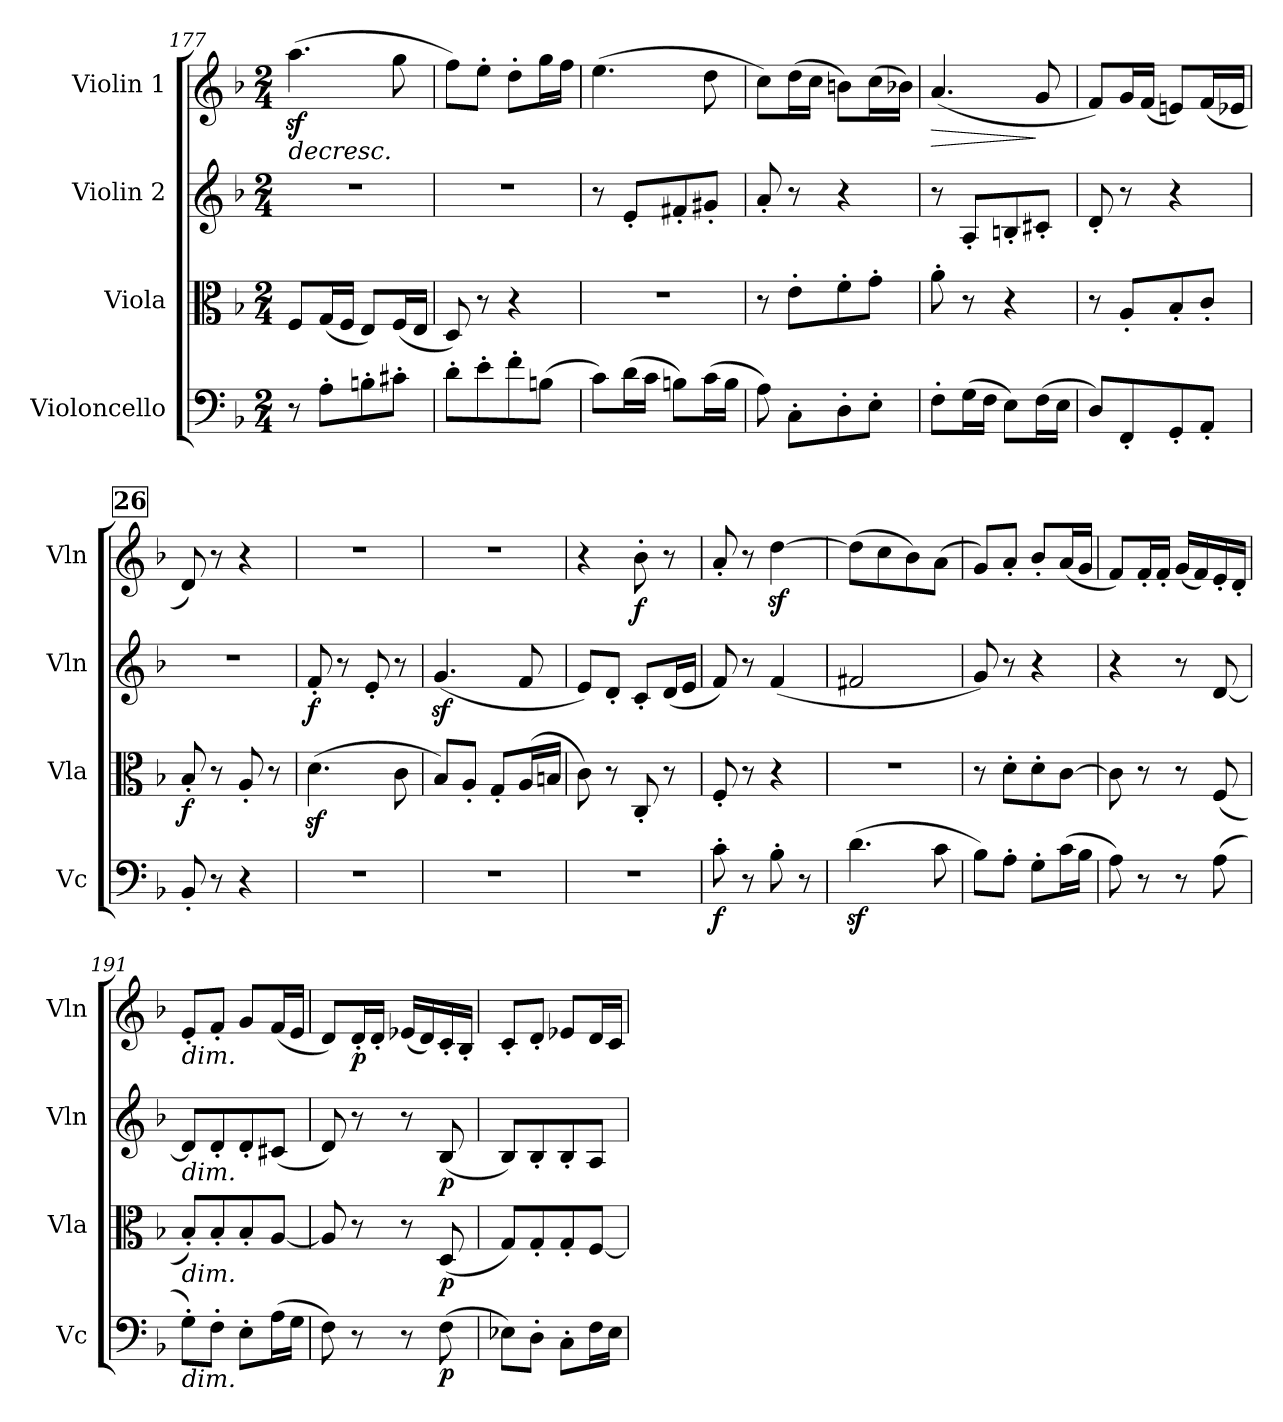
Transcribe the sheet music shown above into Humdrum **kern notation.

**kern	**dynam	**kern	**dynam	**kern	**dynam	**kern	**dynam
*part4	*part4	*part3	*part3	*part2	*part2	*part1	*part1
*staff4	*staff4	*staff3	*staff3	*staff2	*staff2	*staff1	*staff1
*I"Violoncello	*	*I"Viola	*	*I"Violin 2	*	*I"Violin 1	*
*I'Vc	*	*I'Vla	*	*I'Vln	*	*I'Vln	*
*clefF4	*	*clefC3	*	*clefG2	*	*clefG2	*
*k[b-]	*	*k[b-]	*	*k[b-]	*	*k[b-]	*
*M2/4	*	*M2/4	*	*M2/4	*	*M2/4	*
=177	=177	=177	=177	=177	=177	=177	=177
!	!	!	!	!	!	!	!LO:HP:b
8r	.	8F/L	.	2r	.	(4.aaz<\	>
8A'\L	.	(16G/L	.	.	.	.	.
.	.	16F/JJ	.	.	.	.	.
8Bn'\	.	8E/L)	.	.	.	.	.
8c#X'\J	.	(16F/L	.	.	.	8gg\	.
.	.	16E/JJ	.	.	.	.	.
=178	=178	=178	=178	=178	=178	=178	=178
8d'\L	.	8D/)	.	2r	.	8ff\L)	.
8e'\	.	8r	.	.	.	8ee'\J	.
8f'\	.	4r	.	.	.	8dd'\L	.
(8Bn\J	.	.	.	.	.	16gg\L	.
.	.	.	.	.	.	16ff\JJ	.
=179	=179	=179	=179	=179	=179	=179	=179
8c\L)	.	2r	.	8r	.	(4.ee\	.
(16d\L	.	.	.	8e'/L	.	.	.
16c\JJ	.	.	.	.	.	.	.
8Bn\L)	.	.	.	8f#X'/	.	.	.
(16c\L	.	.	.	8g#X'/J	.	8dd\	.
16B\JJ	.	.	.	.	.	.	.
!!LO:PB:g=z
=180	=180	=180	=180	=180	=180	=180	=180
8A\)	.	8r	.	8a'/	.	8cc\L)	.
8C'\L	.	8e'\L	.	8r	.	(16dd\L	.
.	.	.	.	.	.	16cc\JJ	.
8D'\	.	8f'\	.	4r	.	8bn\L)	.
8E'\J	.	8g'\J	.	.	.	(16cc\L	.
.	.	.	.	.	.	16b-X\JJ)	.
=181	=181	=181	=181	=181	=181	=181	=181
!	!	!	!	!	!	!	!LO:HP:b
8F'\L	.	8a'\	.	8r	.	(4.a/	>
(16G\L	.	8r	.	8A'/L	.	.	.
16F\JJ	.	.	.	.	.	.	.
8E\L)	.	4r	.	8Bn'/	.	.	.
(16F\L	.	.	.	8c#X'/J	.	8g/	]
16E\JJ	.	.	.	.	.	.	.
=182	=182	=182	=182	=182	=182	=182	=182
8D/L)	.	8r	.	8d'/	.	8f/L)	.
8FF'/	.	8A'/L	.	8r	.	16g/L	.
.	.	.	.	.	.	(16f/JJ	.
8GG'/	.	8B-'/	.	4r	.	8en/L)	.
8AA'/J	.	8c'/J	.	.	.	(16f/L	.
.	.	.	.	.	.	16e-X/JJ	.
!!LO:REH:place=s1:a:B:cj:fs=14:t=26
=183	=183	=183	=183	=183	=183	=183	=183
!	!	!	!LO:DY:b	!	!	!	!
8BB-'/	.	8B-'/	f	2r	.	8d/)	.
8r	.	8r	.	.	.	8r	.
4r	.	8A'/	.	.	.	4r	.
.	.	8r	.	.	.	.	.
=184	=184	=184	=184	=184	=184	=184	=184
!	!	!	!	!	!LO:DY:b	!	!
2r	.	(4.dz<\	.	8f'/	f	2r	.
.	.	.	.	8r	.	.	.
.	.	.	.	8e'/	.	.	.
.	.	8c\	.	8r	.	.	.
=185	=185	=185	=185	=185	=185	=185	=185
2r	.	8B-/L)	.	(4.gz</	.	2r	.
.	.	8A'/J	.	.	.	.	.
.	.	8G'/L	.	.	.	.	.
.	.	(16A/L	.	8f/	.	.	.
.	.	16Bn/JJ	.	.	.	.	.
=186	=186	=186	=186	=186	=186	=186	=186
2r	.	8c\)	.	8e/L)	.	4r	.
.	.	8r	.	8d'/J	.	.	.
!	!	!	!	!	!	!	!LO:DY:b
.	.	8C'/	.	8c'/L	.	8b-'\	f
.	.	8r	.	(16d/L	.	8r	.
.	.	.	.	16e/JJ	.	.	.
!!LO:LB:g=z
=187	=187	=187	=187	=187	=187	=187	=187
!	!LO:DY:b	!	!	!	!	!	!
8c'\	f	8F'/	.	8f/)	.	8a'/	.
8r	.	8r	.	8r	.	8r	.
8B-'\	.	4r	.	(4f/	.	[4ddz<\	.
8r	.	.	.	.	.	.	.
.	.	.	.	.	.	.	]
=188	=188	=188	=188	=188	=188	=188	=188
(4.dz<\	.	2r	.	2f#X/	.	(8dd\L]	.
.	.	.	.	.	.	8cc\	.
.	.	.	.	.	.	8b-\)	.
8c\	.	.	.	.	.	(8a\J	.
=189	=189	=189	=189	=189	=189	=189	=189
8B-\L)	.	8r	.	8g/)	.	8g/L)	.
8A'\J	.	8d'\L	.	8r	.	8a'/J	.
8G'\L	.	8d'\	.	4r	.	8b-'/L	.
(16c\L	.	[8c\J	.	.	.	(16a/L	.
16B-\JJ	.	.	.	.	.	16g/JJ	.
=190	=190	=190	=190	=190	=190	=190	=190
8A\)	.	8c\]	.	4r	.	8f/L)	.
8r	.	8r	.	.	.	16f'/L	.
.	.	.	.	.	.	16f'/JJ	.
8r	.	8r	.	8r	.	(16g/LL	.
.	.	.	.	.	.	16f/)	.
(8A\	.	(8F/	.	[8d/	.	16e'/	.
.	.	.	.	.	.	16d'/JJ	.
=191	=191	=191	=191	=191	=191	=191	=191
!	!	!	!	!	!	!LO:TX:b:i:t=dim.	!
!	!	!	!	!LO:TX:b:i:t=dim.	!	!	!
!	!	!LO:TX:b:i:t=dim.	!	!	!	!	!
!LO:TX:b:i:t=dim.	!	!	!	!	!	!	!
8G'\L)	.	8B-'/L)	.	8d/L]	.	8e'/L	.
8F'\J	.	8B-'/	.	8d'/	.	8f'/J	.
8E'\L	.	8B-'/	.	8d'/	.	8g/L	.
(16A\L	.	[8A/J	.	(8c#X/J	.	(16f/L	.
16G\JJ	.	.	.	.	.	16e/JJ	.
=192	=192	=192	=192	=192	=192	=192	=192
8F\)	.	8A/]	.	8d/)	.	8d/L)	.
!	!	!	!	!	!	!	!LO:DY:b
8r	.	8r	.	8r	.	16d'/L	p
.	.	.	.	.	.	16d'/JJ	.
8r	.	8r	.	8r	.	(16e-X/LL	.
.	.	.	.	.	.	16d/)	.
!	!LO:DY:b	!	!LO:DY:b	!	!LO:DY:b	!	!
(8F\	p	(8D/	p	(8B-/	p	16c'/	.
.	.	.	.	.	.	16B-'/JJ	.
!!LO:LB:g=z
=193	=193	=193	=193	=193	=193	=193	=193
8E-X\L)	.	8G/L)	.	8B-/L)	.	8c'/L	.
8D'\J	.	8G'/	.	8B-'/	.	8d'/J	.
8C'\L	.	8G'/	.	8B-'/	.	8e-X/L	.
16F\L	.	[8F/J	.	8A/J	.	16d/L	.
16E-\JJ	.	.	.	.	.	16c/JJ	.
=	=	=	=	=	=	=	=
*-	*-	*-	*-	*-	*-	*-	*-
